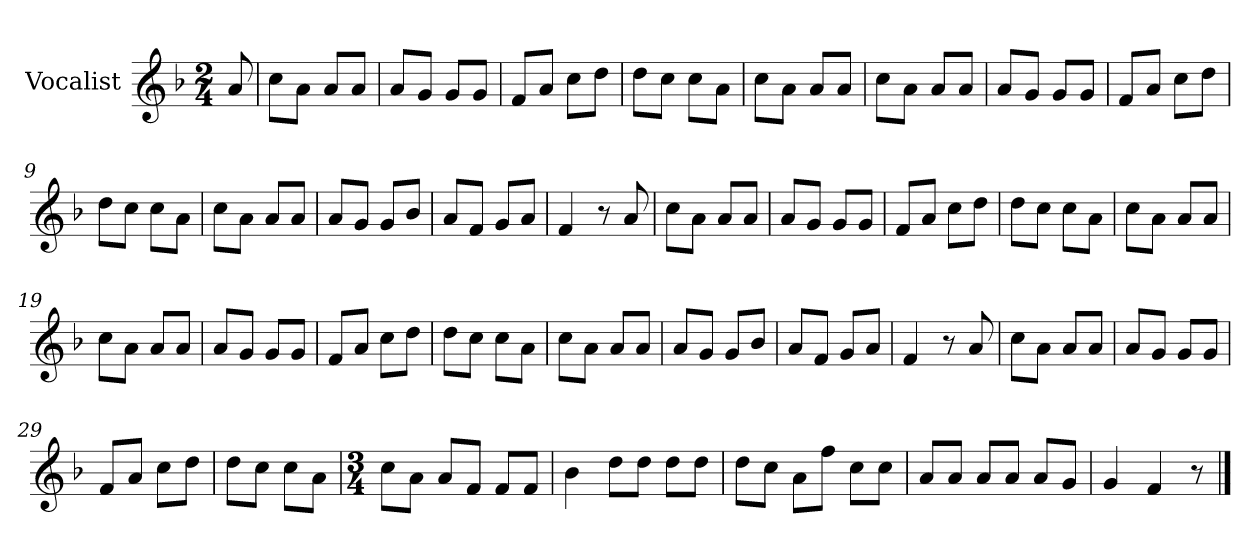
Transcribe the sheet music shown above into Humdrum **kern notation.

**kern
*part1
*staff1
*I"Vocalist
*k[b-]
*F:
*M2/4
=
8a
=1
8ccL
8aJ
8aL
8aJ
=2
8aL
8gJ
8gL
8gJ
=3
8fL
8aJ
8ccL
8ddJ
=4
8ddL
8ccJ
8ccL
8aJ
=5
8ccL
8aJ
8aL
8aJ
=6
8ccL
8aJ
8aL
8aJ
=7
8aL
8gJ
8gL
8gJ
=8
8fL
8aJ
8ccL
8ddJ
=9
8ddL
8ccJ
8ccL
8aJ
=10
8ccL
8aJ
8aL
8aJ
=11
8aL
8gJ
8gL
8b-J
=12
8aL
8fJ
8gL
8aJ
=13
4f
8r
8a
=14
8ccL
8aJ
8aL
8aJ
=15
8aL
8gJ
8gL
8gJ
=16
8fL
8aJ
8ccL
8ddJ
=17
8ddL
8ccJ
8ccL
8aJ
=18
8ccL
8aJ
8aL
8aJ
=19
8ccL
8aJ
8aL
8aJ
=20
8aL
8gJ
8gL
8gJ
=21
8fL
8aJ
8ccL
8ddJ
=22
8ddL
8ccJ
8ccL
8aJ
=23
8ccL
8aJ
8aL
8aJ
=24
8aL
8gJ
8gL
8b-J
=25
8aL
8fJ
8gL
8aJ
=26
4f
8r
8a
=27
8ccL
8aJ
8aL
8aJ
=28
8aL
8gJ
8gL
8gJ
=29
8fL
8aJ
8ccL
8ddJ
=30
8ddL
8ccJ
8ccL
8aJ
=31
*M3/4
8ccL
8aJ
8aL
8fJ
8fL
8fJ
=32
4b-
8ddL
8ddJ
8ddL
8ddJ
=33
8ddL
8ccJ
8aL
8ffJ
8ccL
8ccJ
=34
8aL
8aJ
8aL
8aJ
8aL
8gJ
=35
4g
4f
8r
==
*-
